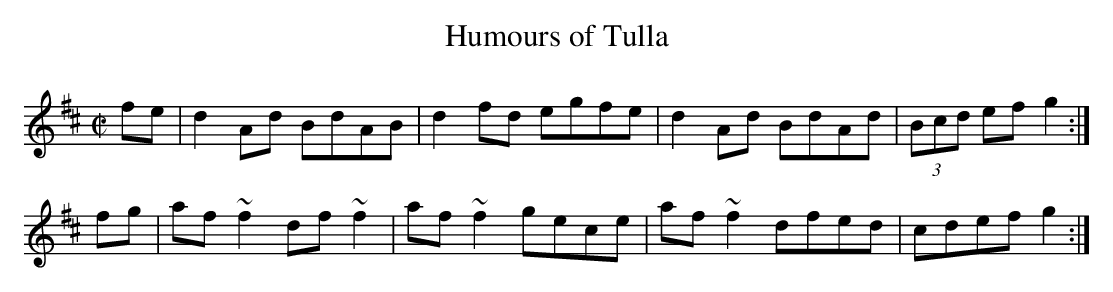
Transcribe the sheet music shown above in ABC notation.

X:1
T:Humours of Tulla
M:C|
L:1/8
K:D
fe|d2Ad BdAB|d2fd egfe|d2Ad BdAd|(3Bcd ef g2:|
fg|af~f2 df~f2|af~f2 gece|af~f2 dfed|cdef g2:|
